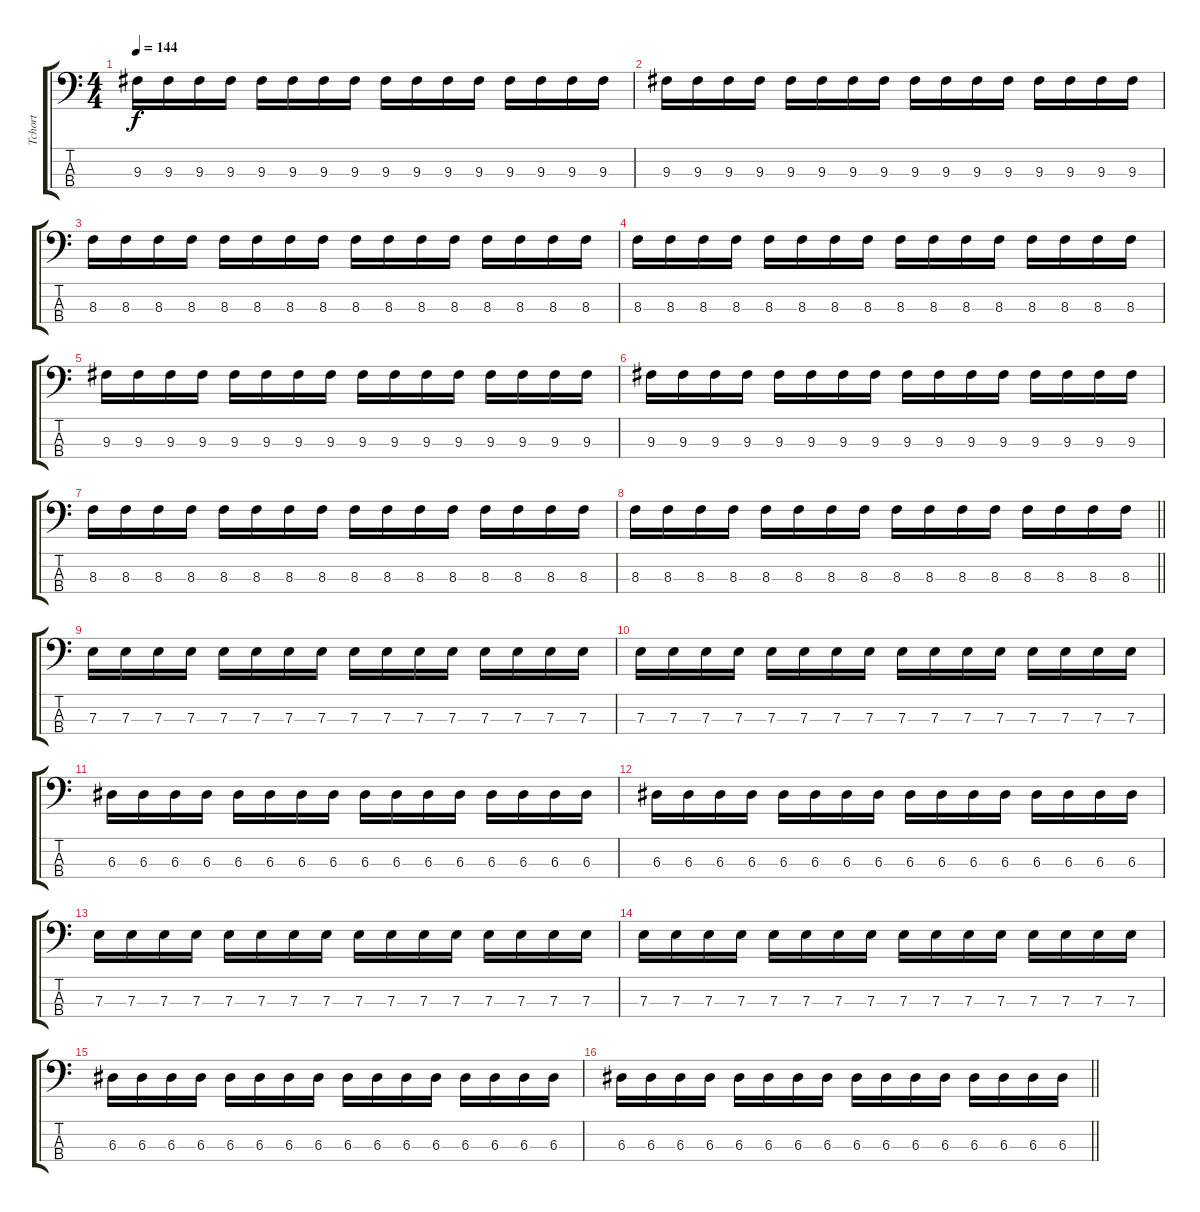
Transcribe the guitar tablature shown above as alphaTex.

\track ("Tchort" "Tchort") {instrument electricbassfinger}
\staff {score tabs}
\tuning (G2 D2 A1 E1) {hide}
\ts (4 4)
\section ("" "")
\tempo 144
\clef f4
\ks c
9.3.16{dy f} 9.3.16 9.3.16 9.3.16 9.3.16 9.3.16 9.3.16 9.3.16 9.3.16 9.3.16 9.3.16 9.3.16 9.3.16 9.3.16 9.3.16 9.3.16 |
9.3.16 9.3.16 9.3.16 9.3.16 9.3.16 9.3.16 9.3.16 9.3.16 9.3.16 9.3.16 9.3.16 9.3.16 9.3.16 9.3.16 9.3.16 9.3.16 |
8.3.16 8.3.16 8.3.16 8.3.16 8.3.16 8.3.16 8.3.16 8.3.16 8.3.16 8.3.16 8.3.16 8.3.16 8.3.16 8.3.16 8.3.16 8.3.16 |
8.3.16 8.3.16 8.3.16 8.3.16 8.3.16 8.3.16 8.3.16 8.3.16 8.3.16 8.3.16 8.3.16 8.3.16 8.3.16 8.3.16 8.3.16 8.3.16 |
9.3.16 9.3.16 9.3.16 9.3.16 9.3.16 9.3.16 9.3.16 9.3.16 9.3.16 9.3.16 9.3.16 9.3.16 9.3.16 9.3.16 9.3.16 9.3.16 |
9.3.16 9.3.16 9.3.16 9.3.16 9.3.16 9.3.16 9.3.16 9.3.16 9.3.16 9.3.16 9.3.16 9.3.16 9.3.16 9.3.16 9.3.16 9.3.16 |
8.3.16 8.3.16 8.3.16 8.3.16 8.3.16 8.3.16 8.3.16 8.3.16 8.3.16 8.3.16 8.3.16 8.3.16 8.3.16 8.3.16 8.3.16 8.3.16 |
\barLineRight lightlight
8.3.16 8.3.16 8.3.16 8.3.16 8.3.16 8.3.16 8.3.16 8.3.16 8.3.16 8.3.16 8.3.16 8.3.16 8.3.16 8.3.16 8.3.16 8.3.16 |
\section ("" "")
7.3.16 7.3.16 7.3.16 7.3.16 7.3.16 7.3.16 7.3.16 7.3.16 7.3.16 7.3.16 7.3.16 7.3.16 7.3.16 7.3.16 7.3.16 7.3.16 |
7.3.16 7.3.16 7.3.16 7.3.16 7.3.16 7.3.16 7.3.16 7.3.16 7.3.16 7.3.16 7.3.16 7.3.16 7.3.16 7.3.16 7.3.16 7.3.16 |
6.3.16 6.3.16 6.3.16 6.3.16 6.3.16 6.3.16 6.3.16 6.3.16 6.3.16 6.3.16 6.3.16 6.3.16 6.3.16 6.3.16 6.3.16 6.3.16 |
6.3.16 6.3.16 6.3.16 6.3.16 6.3.16 6.3.16 6.3.16 6.3.16 6.3.16 6.3.16 6.3.16 6.3.16 6.3.16 6.3.16 6.3.16 6.3.16 |
7.3.16 7.3.16 7.3.16 7.3.16 7.3.16 7.3.16 7.3.16 7.3.16 7.3.16 7.3.16 7.3.16 7.3.16 7.3.16 7.3.16 7.3.16 7.3.16 |
7.3.16 7.3.16 7.3.16 7.3.16 7.3.16 7.3.16 7.3.16 7.3.16 7.3.16 7.3.16 7.3.16 7.3.16 7.3.16 7.3.16 7.3.16 7.3.16 |
6.3.16 6.3.16 6.3.16 6.3.16 6.3.16 6.3.16 6.3.16 6.3.16 6.3.16 6.3.16 6.3.16 6.3.16 6.3.16 6.3.16 6.3.16 6.3.16 |
\barLineRight lightlight
6.3.16 6.3.16 6.3.16 6.3.16 6.3.16 6.3.16 6.3.16 6.3.16 6.3.16 6.3.16 6.3.16 6.3.16 6.3.16 6.3.16 6.3.16 6.3.16
